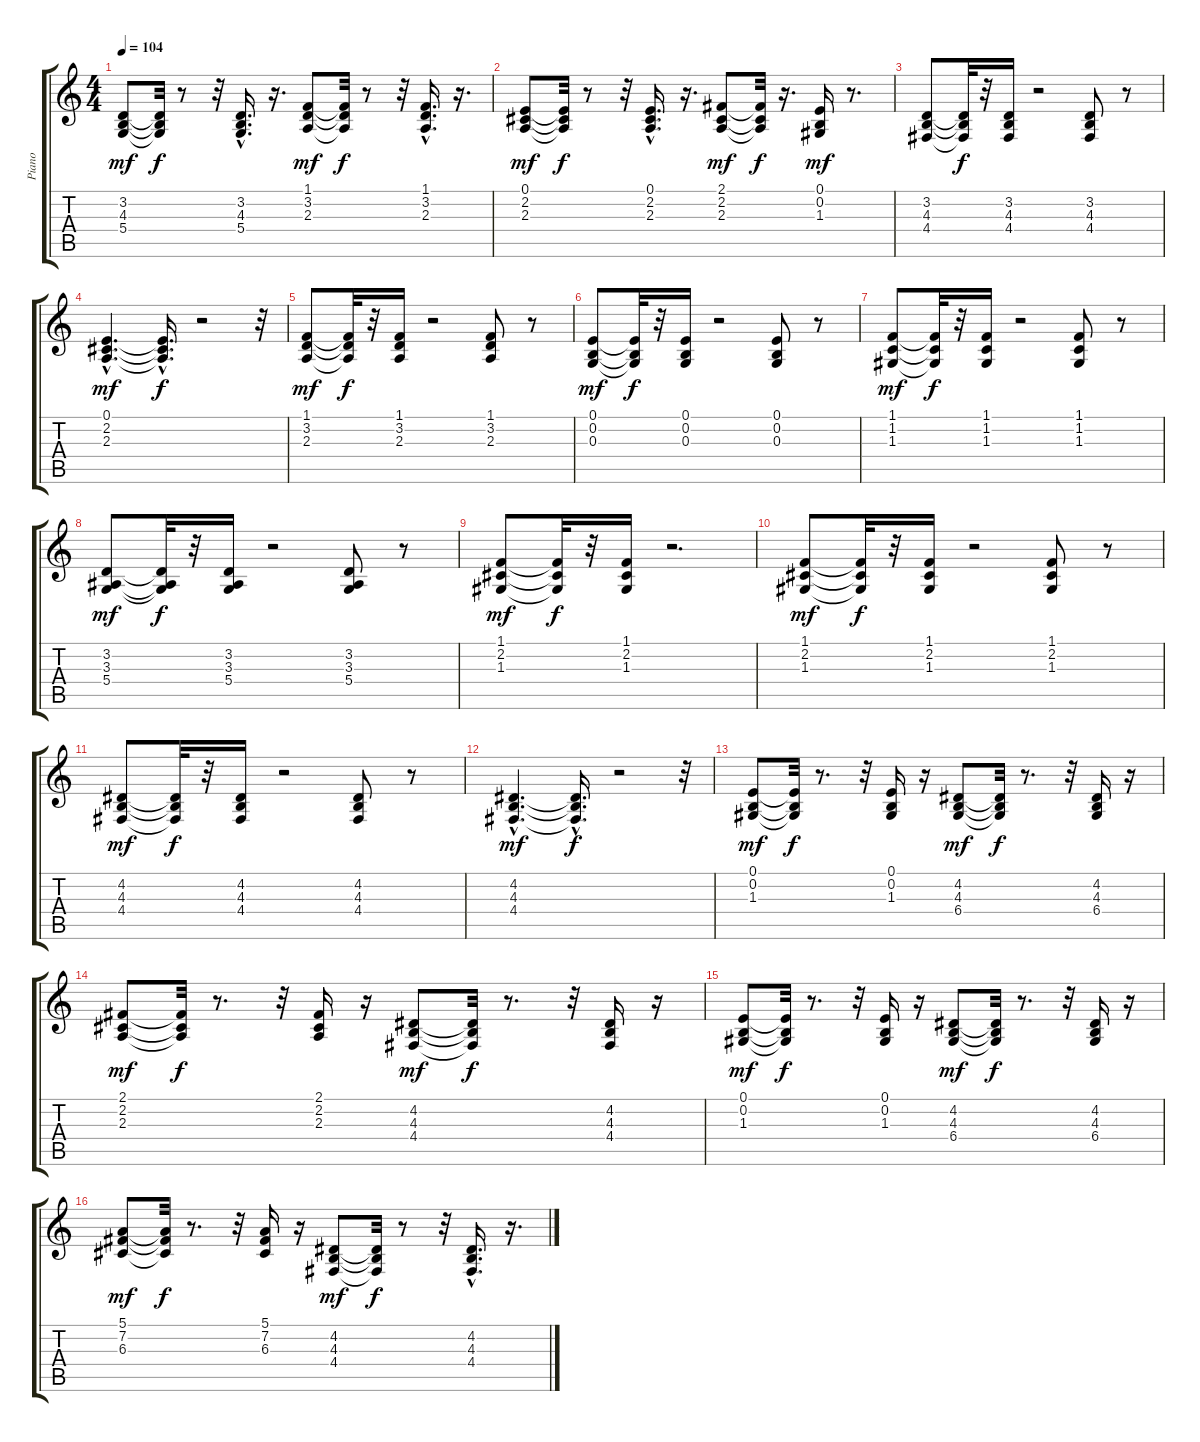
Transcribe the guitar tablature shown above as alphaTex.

\track ("Piano   " "Piano   ") {instrument acousticgrandpiano}
\staff {score tabs}
\tuning (E4 B3 G3 D3 A2 E2) {hide}
\ts (4 4)
\tempo 104
\clef g2
\ks c
(3.2 4.3 5.4).8{dy mf} (3.2{t} 4.3{t} 5.4{t}).32{dy f} r.8 r.32 (3.2{hac} 4.3{hac} 5.4{hac}).16{d} r.16{d} (1.1 3.2 2.3).8{dy mf} (1.1{t} 3.2{t} 2.3{t}).32{dy f} r.8 r.32 (1.1{hac} 3.2{hac} 2.3{hac}).16{d} r.16{d} |
(0.1 2.2 2.3).8{dy mf} (0.1{t} 2.2{t} 2.3{t}).32{dy f} r.8 r.32 (0.1{hac} 2.2{hac} 2.3{hac}).16{d} r.16{d} (2.1 2.2 2.3).8{dy mf} (2.1{t} 2.2{t} 2.3{t}).32{dy f} r.16{d} (0.1 0.2 1.3).16{dy mf} r.8{d} |
(3.2 4.3 4.4).8 (3.2{t} 4.3{t} 4.4{t}).32{dy f} r.32 (3.2 4.3 4.4).16 r.2 (3.2 4.3 4.4).8 r.8 |
(0.1{hac} 2.2{hac} 2.3{hac}).4{d dy mf} (0.1{hac t} 2.2{hac t} 2.3{hac t}).16{d dy f} r.2 r.32 |
(1.1 3.2 2.3).8{dy mf} (1.1{t} 3.2{t} 2.3{t}).32{dy f} r.32 (1.1 3.2 2.3).16 r.2 (1.1 3.2 2.3).8 r.8 |
(0.1 0.2 0.3).8{dy mf} (0.1{t} 0.2{t} 0.3{t}).32{dy f} r.32 (0.1 0.2 0.3).16 r.2 (0.1 0.2 0.3).8 r.8 |
(1.1 1.2 1.3).8{dy mf} (1.1{t} 1.2{t} 1.3{t}).32{dy f} r.32 (1.1 1.2 1.3).16 r.2 (1.1 1.2 1.3).8 r.8 |
(3.2 3.3 5.4).8{dy mf} (3.2{t} 3.3{t} 5.4{t}).32{dy f} r.32 (3.2 3.3 5.4).16 r.2 (3.2 3.3 5.4).8 r.8 |
(1.1 2.2 1.3).8{dy mf} (1.1{t} 2.2{t} 1.3{t}).32{dy f} r.32 (1.1 2.2 1.3).16 r.2{d} |
(1.1 2.2 1.3).8{dy mf} (1.1{t} 2.2{t} 1.3{t}).32{dy f} r.32 (1.1 2.2 1.3).16 r.2 (1.1 2.2 1.3).8 r.8 |
(4.2 4.3 4.4).8{dy mf} (4.2{t} 4.3{t} 4.4{t}).32{dy f} r.32 (4.2 4.3 4.4).16 r.2 (4.2 4.3 4.4).8 r.8 |
(4.2{hac} 4.3{hac} 4.4{hac}).4{d dy mf} (4.2{hac t} 4.3{hac t} 4.4{hac t}).16{d dy f} r.2 r.32 |
(0.1 0.2 1.3).8{dy mf} (0.1{t} 0.2{t} 1.3{t}).32{dy f} r.8{d} r.32 (0.1 0.2 1.3).16 r.16 (4.2 4.3 6.4).8{dy mf} (4.2{t} 4.3{t} 6.4{t}).32{dy f} r.8{d} r.32 (4.2 4.3 6.4).16 r.16 |
(2.1 2.2 2.3).8{dy mf} (2.1{t} 2.2{t} 2.3{t}).32{dy f} r.8{d} r.32 (2.1 2.2 2.3).16 r.16 (4.2 4.3 4.4).8{dy mf} (4.2{t} 4.3{t} 4.4{t}).32{dy f} r.8{d} r.32 (4.2 4.3 4.4).16 r.16 |
(0.1 0.2 1.3).8{dy mf} (0.1{t} 0.2{t} 1.3{t}).32{dy f} r.8{d} r.32 (0.1 0.2 1.3).16 r.16 (4.2 4.3 6.4).8{dy mf} (4.2{t} 4.3{t} 6.4{t}).32{dy f} r.8{d} r.32 (4.2 4.3 6.4).16 r.16 |
(5.1 7.2 6.3).8{dy mf} (5.1{t} 7.2{t} 6.3{t}).32{dy f} r.8{d} r.32 (5.1 7.2 6.3).16 r.16 (4.2 4.3 4.4).8{dy mf} (4.2{t} 4.3{t} 4.4{t}).32{dy f} r.8 r.32 (4.2{hac} 4.3{hac} 4.4{hac}).16{d} r.16{d}
